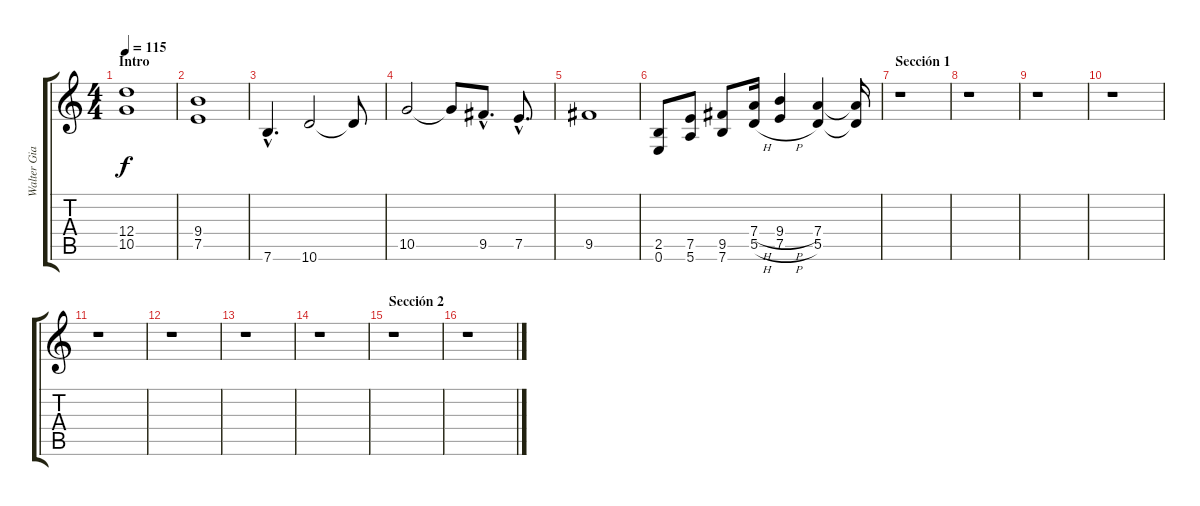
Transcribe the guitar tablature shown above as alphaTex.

\track ("Walter Giardino" "Walter Gia") {instrument overdrivenguitar}
\staff {score tabs}
\tuning (E4 B3 G3 D3 A2 E2) {hide}
\ts (4 4)
\section ("" "Intro")
\tempo 115
\clef g2
\ks c
(12.4 10.5).1{dy f instrument overdrivenguitar} |
(9.4 7.5).1 |
7.6{hac}.4{d} 10.6.2 10.6{t}.8 |
10.5.2 10.5{t}.8 9.5{hac}.8{d} 7.5{hac}.8{d} |
9.5.1 |
(2.5 0.6).8 (7.5 5.6).8 (9.5 7.6).8 (7.4{h} 5.5{h}).16 (9.4{h} 7.5{h}).4 (7.4 5.5).4 (7.4{t} 5.5{t}).16 |
\section ("" "Sección 1")
r.1 |
r.1 |
r.1 |
r.1 |
r.1 |
r.1 |
r.1 |
r.1 |
\section ("" "Sección 2")
r.1 |
r.1
